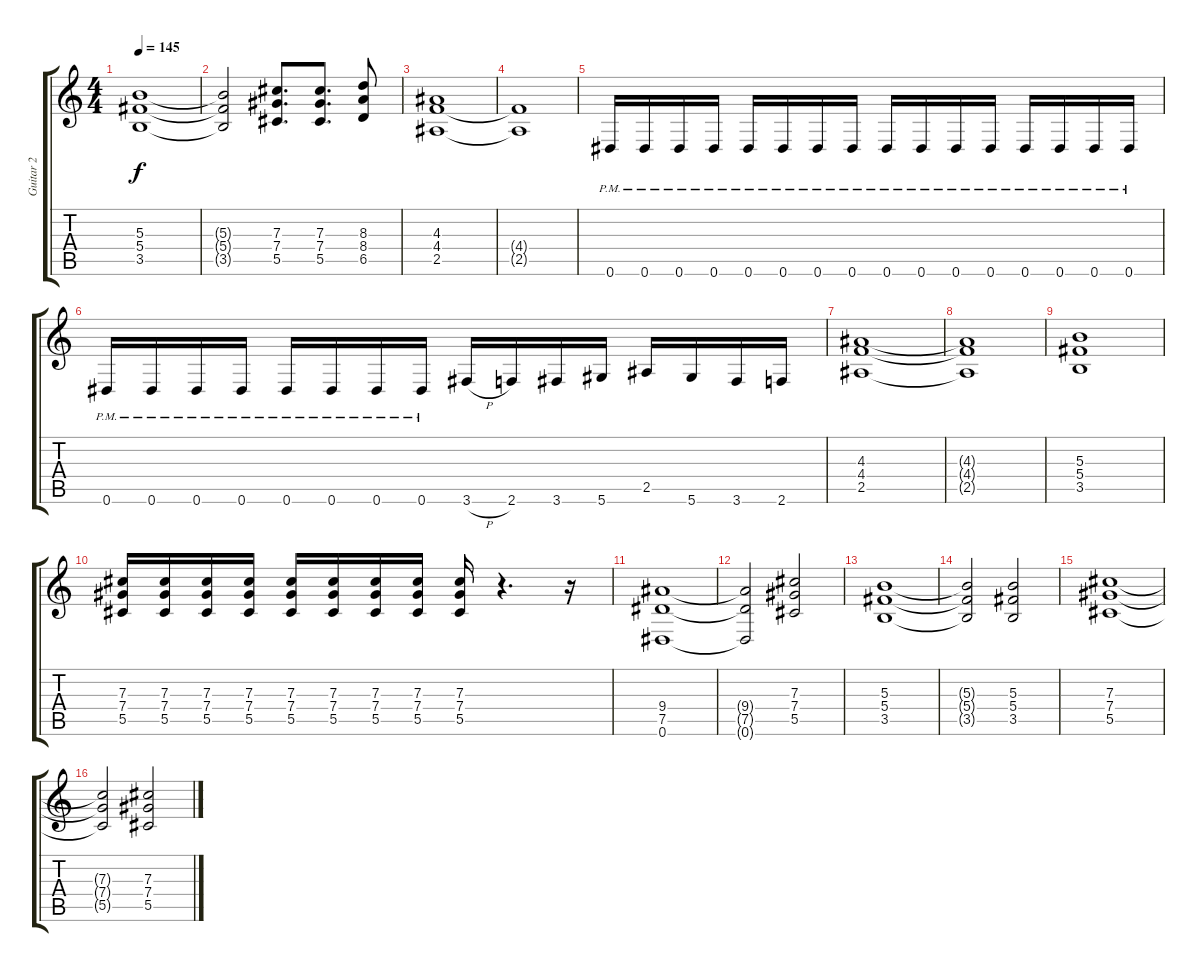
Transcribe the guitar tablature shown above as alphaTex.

\track ("Guitar 2" "Guitar 2") {instrument distortionguitar}
\staff {score tabs}
\tuning (Eb4 Bb3 Gb3 Db3 Ab2 Eb2) {hide}
\ts (4 4)
\tempo 145
\clef g2
\ks c
(5.3 5.4 3.5).1{dy f} |
(5.3{t} 5.4{t} 3.5{t}).2 (7.3 7.4 5.5).8{d} (7.3 7.4 5.5).8{d} (8.3 8.4 6.5).8 |
(4.3 4.4 2.5).1 |
(4.4{t} 2.5{t}).1 |
0.6{pm}.16 0.6{pm}.16 0.6{pm}.16 0.6{pm}.16 0.6{pm}.16 0.6{pm}.16 0.6{pm}.16 0.6{pm}.16 0.6{pm}.16 0.6{pm}.16 0.6{pm}.16 0.6{pm}.16 0.6{pm}.16 0.6{pm}.16 0.6{pm}.16 0.6{pm}.16 |
0.6{pm}.16 0.6{pm}.16 0.6{pm}.16 0.6{pm}.16 0.6{pm}.16 0.6{pm}.16 0.6{pm}.16 0.6{pm}.16 3.6{h}.16 2.6.16 3.6.16 5.6.16 2.5.16 5.6.16 3.6.16 2.6.16 |
(4.3 4.4 2.5).1 |
(4.3{t} 4.4{t} 2.5{t}).1 |
(5.3 5.4 3.5).1 |
(7.3 7.4 5.5).16 (7.3 7.4 5.5).16 (7.3 7.4 5.5).16 (7.3 7.4 5.5).16 (7.3 7.4 5.5).16 (7.3 7.4 5.5).16 (7.3 7.4 5.5).16 (7.3 7.4 5.5).16 (7.3 7.4 5.5).16 r.4{d} r.16 |
(9.4 7.5 0.6).1 |
(9.4{t} 7.5{t} 0.6{t}).2 (7.3 7.4 5.5).2 |
(5.3 5.4 3.5).1 |
(5.3{t} 5.4{t} 3.5{t}).2 (5.3 5.4 3.5).2 |
(7.3 7.4 5.5).1 |
(7.3{t} 7.4{t} 5.5{t}).2 (7.3 7.4 5.5).2
